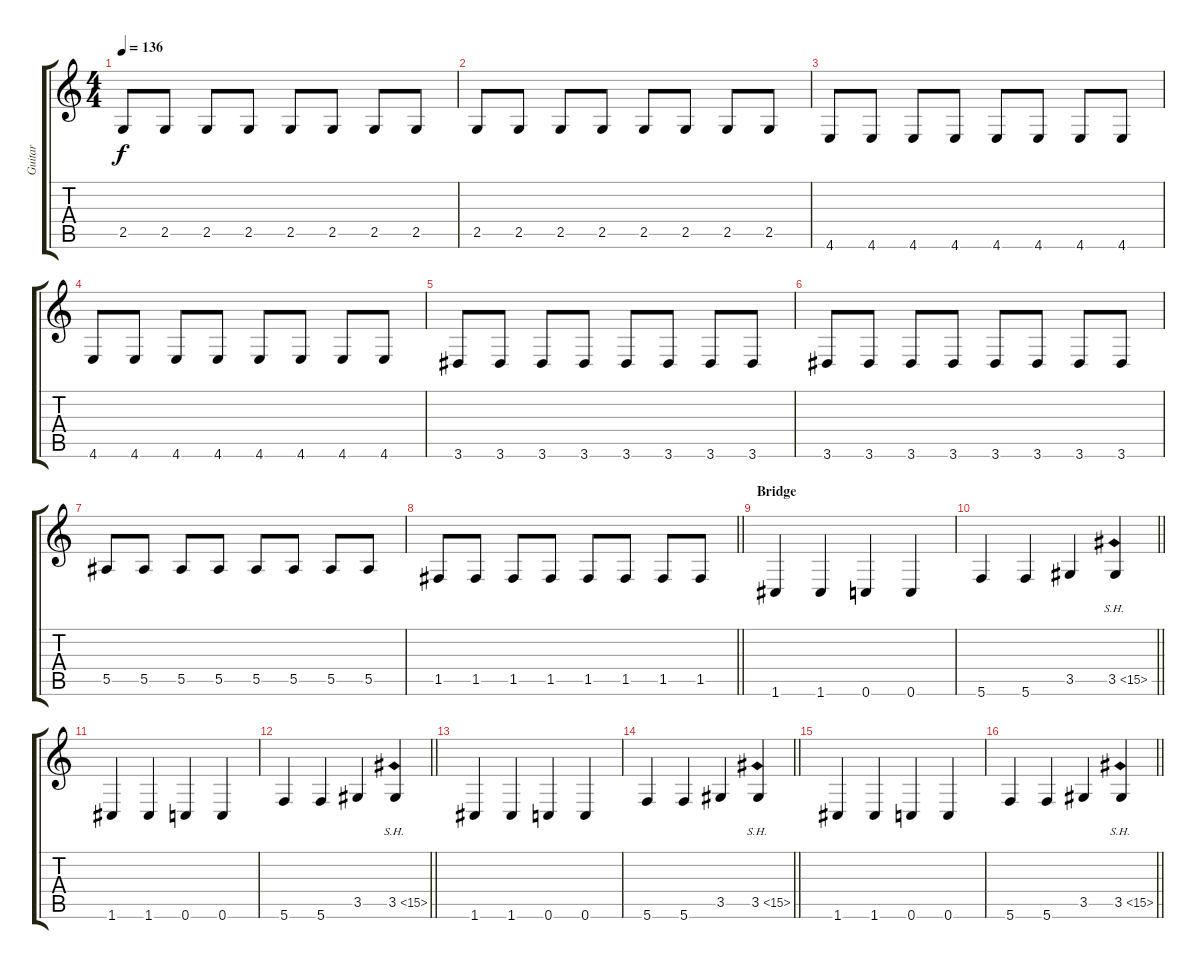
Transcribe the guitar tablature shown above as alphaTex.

\track ("Guitar" "Guitar") {instrument distortionguitar}
\staff {score tabs}
\tuning (C4 G3 Eb3 Bb2 F2 C2) {hide}
\ts (4 4)
\tempo 136
\clef g2
\ks c
2.5.8{dy f volume 15 balance 16} 2.5.8 2.5.8 2.5.8 2.5.8 2.5.8 2.5.8 2.5.8 |
2.5.8 2.5.8 2.5.8 2.5.8 2.5.8 2.5.8 2.5.8 2.5.8 |
4.6.8{volume 16 balance 8} 4.6.8 4.6.8 4.6.8 4.6.8 4.6.8 4.6.8 4.6.8 |
4.6.8 4.6.8 4.6.8 4.6.8 4.6.8 4.6.8 4.6.8 4.6.8 |
3.6.8{volume 15 balance 16} 3.6.8 3.6.8 3.6.8 3.6.8 3.6.8 3.6.8 3.6.8 |
3.6.8 3.6.8 3.6.8 3.6.8 3.6.8 3.6.8 3.6.8 3.6.8 |
5.5.8{volume 16 balance 8} 5.5.8 5.5.8 5.5.8 5.5.8 5.5.8 5.5.8 5.5.8 |
\barLineRight lightlight
1.5.8 1.5.8 1.5.8 1.5.8 1.5.8 1.5.8 1.5.8 1.5.8 |
\section ("" "Bridge")
1.6.4{balance 16} 1.6.4 0.6.4 0.6.4 |
\barLineRight lightlight
5.6.4 5.6.4 3.5.4 3.5{sh 12}.4 |
1.6.4 1.6.4 0.6.4 0.6.4 |
\barLineRight lightlight
5.6.4 5.6.4 3.5.4 3.5{sh 12}.4 |
1.6.4 1.6.4 0.6.4 0.6.4 |
\barLineRight lightlight
5.6.4 5.6.4 3.5.4 3.5{sh 12}.4 |
1.6.4 1.6.4 0.6.4 0.6.4 |
\barLineRight lightlight
5.6.4 5.6.4 3.5.4 3.5{sh 12}.4
